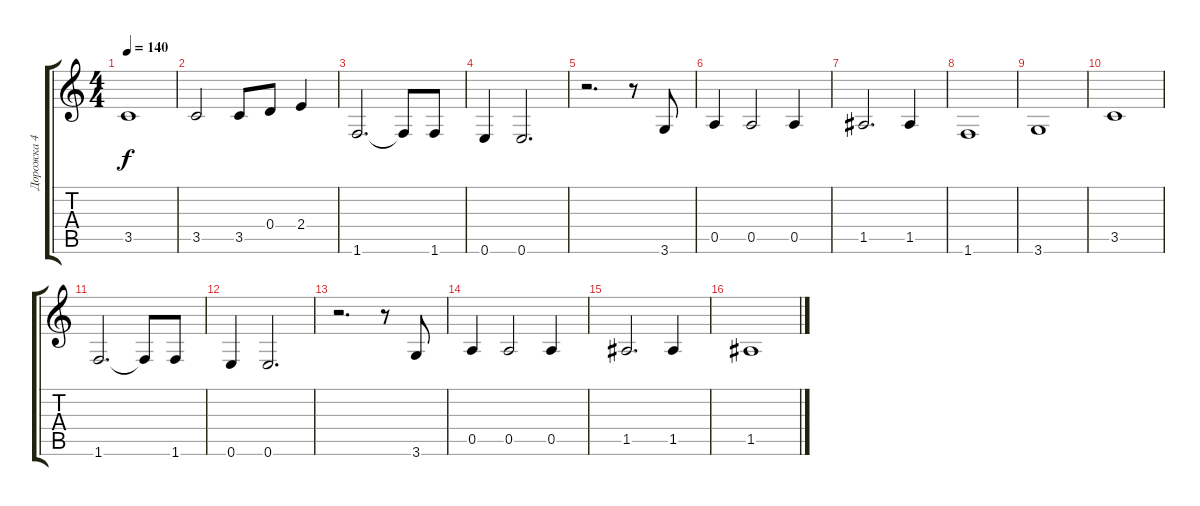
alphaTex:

\track ("Дорожка 4" "Дорожка 4") {instrument electricbassfinger}
\staff {score tabs}
\tuning (E4 B3 G3 D3 A2 E2) {hide}
\ts (4 4)
\tempo 140
\clef g2
\ks c
3.5.1{dy f} |
3.5.2 3.5.8 0.4.8 2.4.4 |
1.6.2{d} 1.6{t}.8 1.6.8 |
0.6.4 0.6.2{d} |
r.2{d} r.8 3.6.8 |
0.5.4 0.5.2 0.5.4 |
1.5.2{d} 1.5.4 |
1.6.1 |
3.6.1 |
3.5.1 |
1.6.2{d} 1.6{t}.8 1.6.8 |
0.6.4 0.6.2{d} |
r.2{d} r.8 3.6.8 |
0.5.4 0.5.2 0.5.4 |
1.5.2{d} 1.5.4 |
1.5.1
